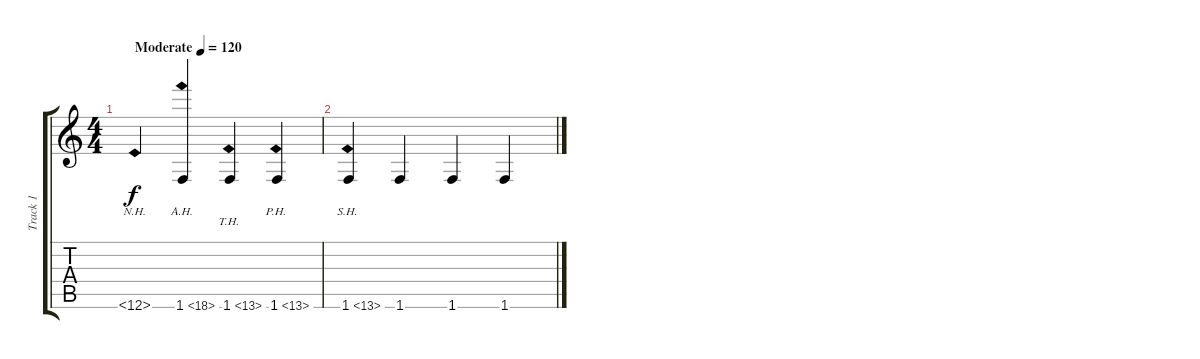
\track ("Track 1" "Track 1") {instrument acousticguitarsteel}
\staff {score tabs}
\tuning (E4 B3 G3 D3 A2 E2) {hide}
\ts (4 4)
\tempo (120 "Moderate")
\clef g2
\ks c
1.6{nh}.4{dy f instrument acousticguitarsteel} 1.6{ah 17}.4 1.6{th 12}.4 1.6{ph 12}.4 |
1.6{sh 12}.4 1.6.4 1.6.4 1.6.4
